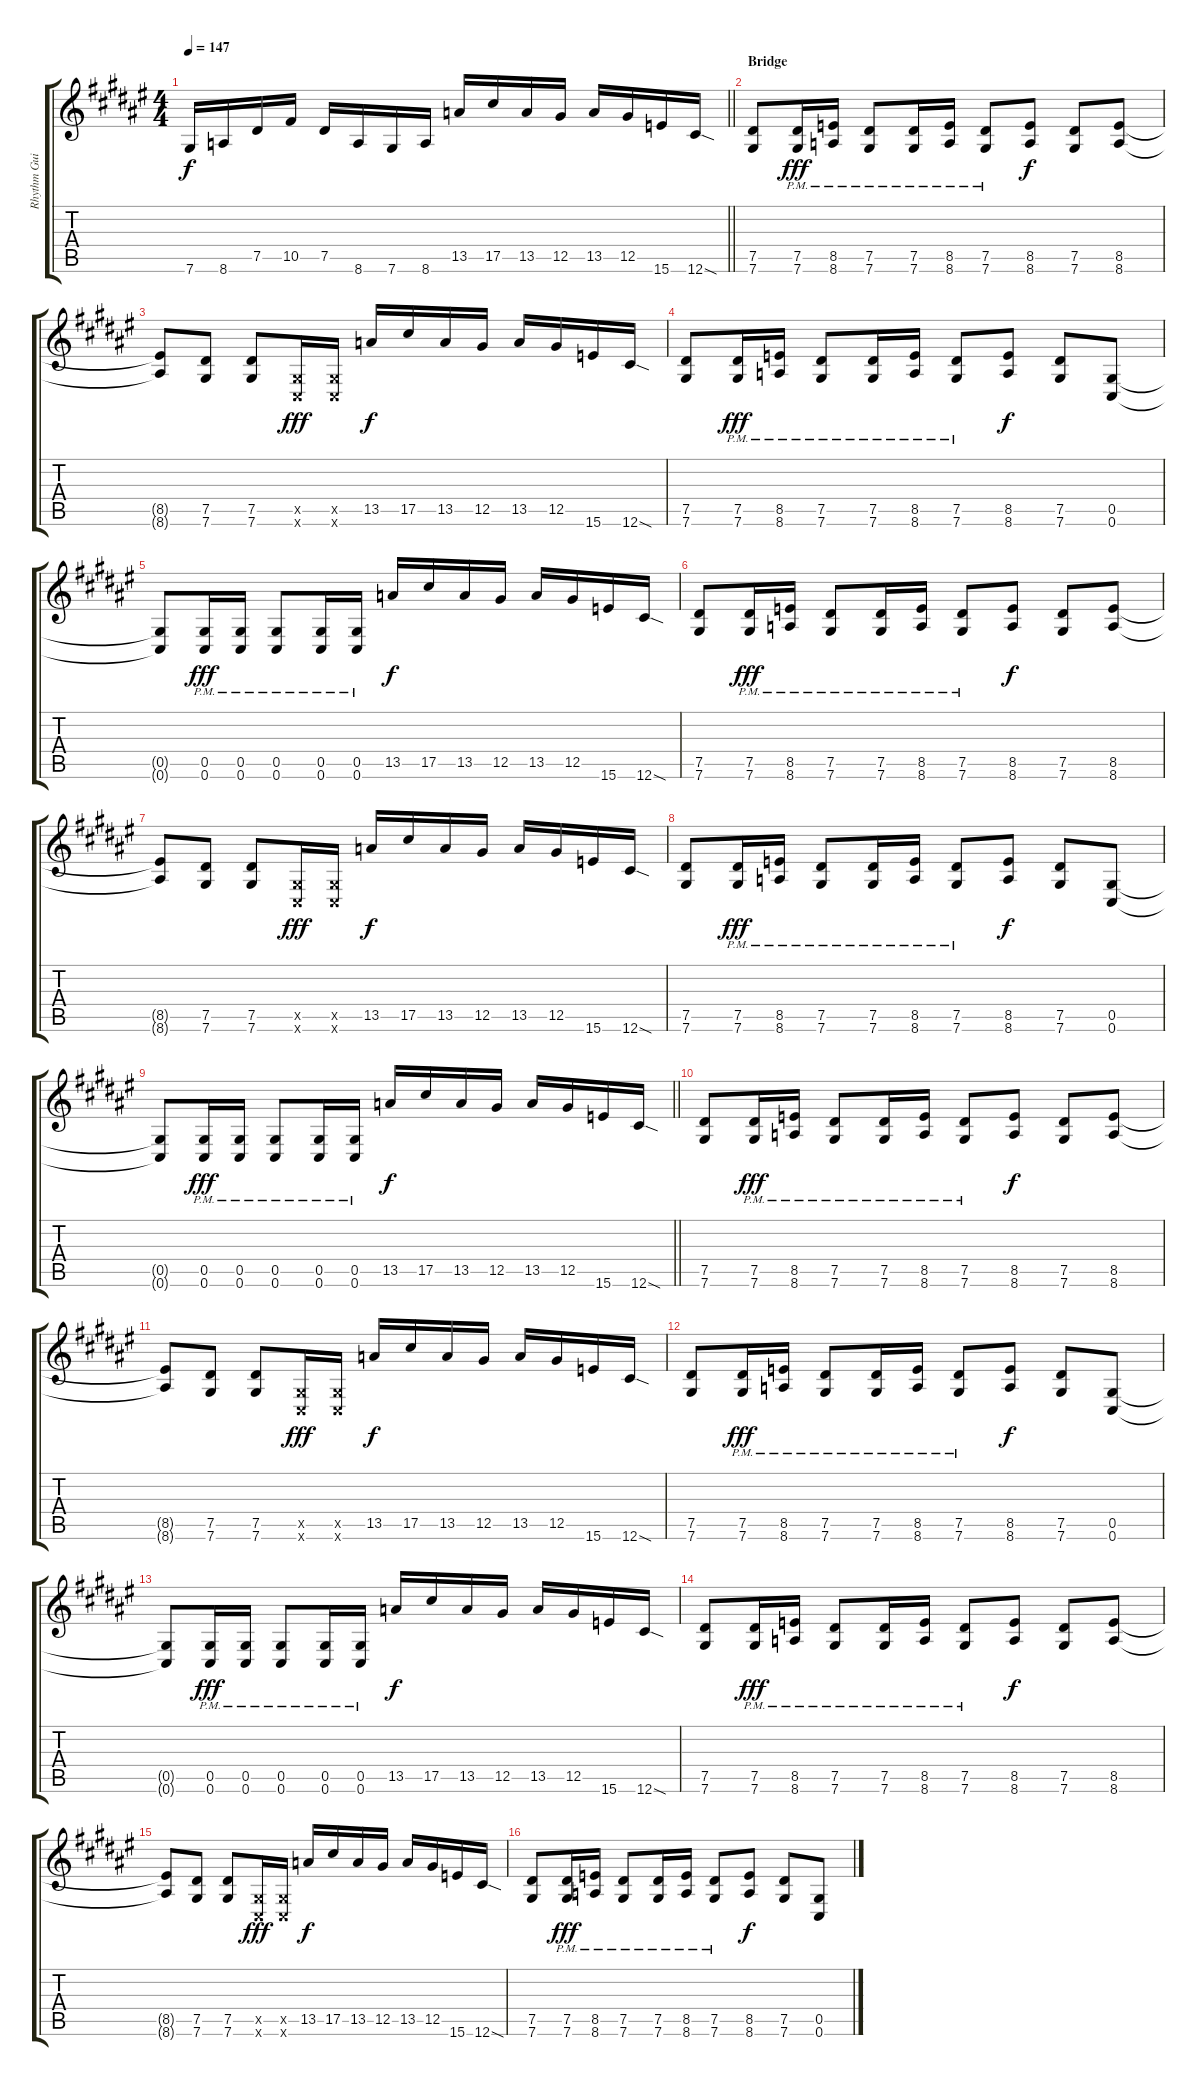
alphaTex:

\track ("Rhythm Guitar" "Rhythm Gui") {instrument distortionguitar}
\staff {score tabs}
\tuning (Eb4 Bb3 Gb3 Db3 Ab2 Db2) {hide}
\ts (4 4)
\tempo 147
\clef g2
\barLineRight lightlight
\ks d#minor
7.6.16{dy f} 8.6.16 7.5.16 10.5.16 7.5.16 8.6.16 7.6.16 8.6.16 13.5.16 17.5.16 13.5.16 12.5.16 13.5.16 12.5.16 15.6.16 12.6{sod}.16 |
\section ("" "Bridge")
(7.5 7.6).8 (7.5{pm} 7.6{pm}).16{dy fff} (8.5{pm} 8.6{pm}).16 (7.5{pm} 7.6{pm}).8 (7.5{pm} 7.6{pm}).16 (8.5{pm} 8.6{pm}).16 (7.5{pm} 7.6{pm}).8 (8.5 8.6).8{dy f} (7.5 7.6).8 (8.5 8.6).8 |
(8.5{t} 8.6{t}).8 (7.5 7.6).8 (7.5 7.6).8 (0.5{x} 0.6{x}).16{dy fff} (0.5{x} 0.6{x}).16 13.5.16{dy f} 17.5.16 13.5.16 12.5.16 13.5.16 12.5.16 15.6.16 12.6{sod}.16 |
(7.5 7.6).8 (7.5{pm} 7.6{pm}).16{dy fff} (8.5{pm} 8.6{pm}).16 (7.5{pm} 7.6{pm}).8 (7.5{pm} 7.6{pm}).16 (8.5{pm} 8.6{pm}).16 (7.5{pm} 7.6{pm}).8 (8.5 8.6).8{dy f} (7.5 7.6).8 (0.5 0.6).8 |
(0.5{t} 0.6{t}).8 (0.5{pm} 0.6{pm}).16{dy fff} (0.5{pm} 0.6{pm}).16 (0.5{pm} 0.6{pm}).8 (0.5{pm} 0.6{pm}).16 (0.5{pm} 0.6{pm}).16 13.5.16{dy f} 17.5.16 13.5.16 12.5.16 13.5.16 12.5.16 15.6.16 12.6{sod}.16 |
(7.5 7.6).8 (7.5{pm} 7.6{pm}).16{dy fff} (8.5{pm} 8.6{pm}).16 (7.5{pm} 7.6{pm}).8 (7.5{pm} 7.6{pm}).16 (8.5{pm} 8.6{pm}).16 (7.5{pm} 7.6{pm}).8 (8.5 8.6).8{dy f} (7.5 7.6).8 (8.5 8.6).8 |
(8.5{t} 8.6{t}).8 (7.5 7.6).8 (7.5 7.6).8 (0.5{x} 0.6{x}).16{dy fff} (0.5{x} 0.6{x}).16 13.5.16{dy f} 17.5.16 13.5.16 12.5.16 13.5.16 12.5.16 15.6.16 12.6{sod}.16 |
(7.5 7.6).8 (7.5{pm} 7.6{pm}).16{dy fff} (8.5{pm} 8.6{pm}).16 (7.5{pm} 7.6{pm}).8 (7.5{pm} 7.6{pm}).16 (8.5{pm} 8.6{pm}).16 (7.5{pm} 7.6{pm}).8 (8.5 8.6).8{dy f} (7.5 7.6).8 (0.5 0.6).8 |
\barLineRight lightlight
(0.5{t} 0.6{t}).8 (0.5{pm} 0.6{pm}).16{dy fff} (0.5{pm} 0.6{pm}).16 (0.5{pm} 0.6{pm}).8 (0.5{pm} 0.6{pm}).16 (0.5{pm} 0.6{pm}).16 13.5.16{dy f} 17.5.16 13.5.16 12.5.16 13.5.16 12.5.16 15.6.16 12.6{sod}.16 |
\section ("" "")
(7.5 7.6).8 (7.5{pm} 7.6{pm}).16{dy fff} (8.5{pm} 8.6{pm}).16 (7.5{pm} 7.6{pm}).8 (7.5{pm} 7.6{pm}).16 (8.5{pm} 8.6{pm}).16 (7.5{pm} 7.6{pm}).8 (8.5 8.6).8{dy f} (7.5 7.6).8 (8.5 8.6).8 |
(8.5{t} 8.6{t}).8 (7.5 7.6).8 (7.5 7.6).8 (0.5{x} 0.6{x}).16{dy fff} (0.5{x} 0.6{x}).16 13.5.16{dy f} 17.5.16 13.5.16 12.5.16 13.5.16 12.5.16 15.6.16 12.6{sod}.16 |
(7.5 7.6).8 (7.5{pm} 7.6{pm}).16{dy fff} (8.5{pm} 8.6{pm}).16 (7.5{pm} 7.6{pm}).8 (7.5{pm} 7.6{pm}).16 (8.5{pm} 8.6{pm}).16 (7.5{pm} 7.6{pm}).8 (8.5 8.6).8{dy f} (7.5 7.6).8 (0.5 0.6).8 |
(0.5{t} 0.6{t}).8 (0.5{pm} 0.6{pm}).16{dy fff} (0.5{pm} 0.6{pm}).16 (0.5{pm} 0.6{pm}).8 (0.5{pm} 0.6{pm}).16 (0.5{pm} 0.6{pm}).16 13.5.16{dy f} 17.5.16 13.5.16 12.5.16 13.5.16 12.5.16 15.6.16 12.6{sod}.16 |
(7.5 7.6).8 (7.5{pm} 7.6{pm}).16{dy fff} (8.5{pm} 8.6{pm}).16 (7.5{pm} 7.6{pm}).8 (7.5{pm} 7.6{pm}).16 (8.5{pm} 8.6{pm}).16 (7.5{pm} 7.6{pm}).8 (8.5 8.6).8{dy f} (7.5 7.6).8 (8.5 8.6).8 |
(8.5{t} 8.6{t}).8 (7.5 7.6).8 (7.5 7.6).8 (0.5{x} 0.6{x}).16{dy fff} (0.5{x} 0.6{x}).16 13.5.16{dy f} 17.5.16 13.5.16 12.5.16 13.5.16 12.5.16 15.6.16 12.6{sod}.16 |
(7.5 7.6).8 (7.5{pm} 7.6{pm}).16{dy fff} (8.5{pm} 8.6{pm}).16 (7.5{pm} 7.6{pm}).8 (7.5{pm} 7.6{pm}).16 (8.5{pm} 8.6{pm}).16 (7.5{pm} 7.6{pm}).8 (8.5 8.6).8{dy f} (7.5 7.6).8 (0.5 0.6).8
